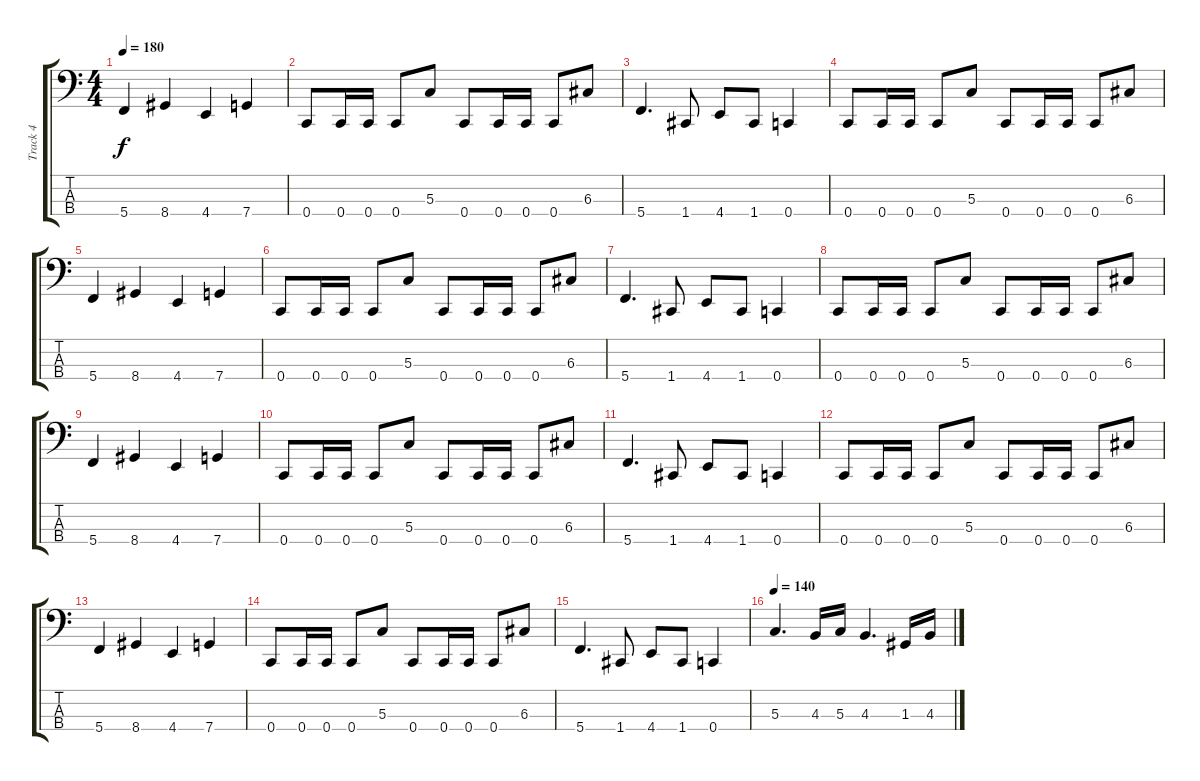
\track ("Track 4" "Track 4") {instrument electricbasspick}
\staff {score tabs}
\tuning (F2 C2 G1 C1) {hide}
\ts (4 4)
\tempo 180
\clef f4
\ks c
5.4.4{dy f} 8.4.4 4.4.4 7.4.4 |
0.4.8 0.4.16 0.4.16 0.4.8 5.3.8 0.4.8 0.4.16 0.4.16 0.4.8 6.3.8 |
5.4.4{d} 1.4.8 4.4.8 1.4.8 0.4.4 |
0.4.8 0.4.16 0.4.16 0.4.8 5.3.8 0.4.8 0.4.16 0.4.16 0.4.8 6.3.8 |
5.4.4 8.4.4 4.4.4 7.4.4 |
0.4.8 0.4.16 0.4.16 0.4.8 5.3.8 0.4.8 0.4.16 0.4.16 0.4.8 6.3.8 |
5.4.4{d} 1.4.8 4.4.8 1.4.8 0.4.4 |
0.4.8 0.4.16 0.4.16 0.4.8 5.3.8 0.4.8 0.4.16 0.4.16 0.4.8 6.3.8 |
5.4.4 8.4.4 4.4.4 7.4.4 |
0.4.8 0.4.16 0.4.16 0.4.8 5.3.8 0.4.8 0.4.16 0.4.16 0.4.8 6.3.8 |
5.4.4{d} 1.4.8 4.4.8 1.4.8 0.4.4 |
0.4.8 0.4.16 0.4.16 0.4.8 5.3.8 0.4.8 0.4.16 0.4.16 0.4.8 6.3.8 |
5.4.4 8.4.4 4.4.4 7.4.4 |
0.4.8 0.4.16 0.4.16 0.4.8 5.3.8 0.4.8 0.4.16 0.4.16 0.4.8 6.3.8 |
5.4.4{d} 1.4.8 4.4.8 1.4.8 0.4.4 |
\tempo 140
5.3.4{d} 4.3.16 5.3.16 4.3.4{d} 1.3.16 4.3.16
